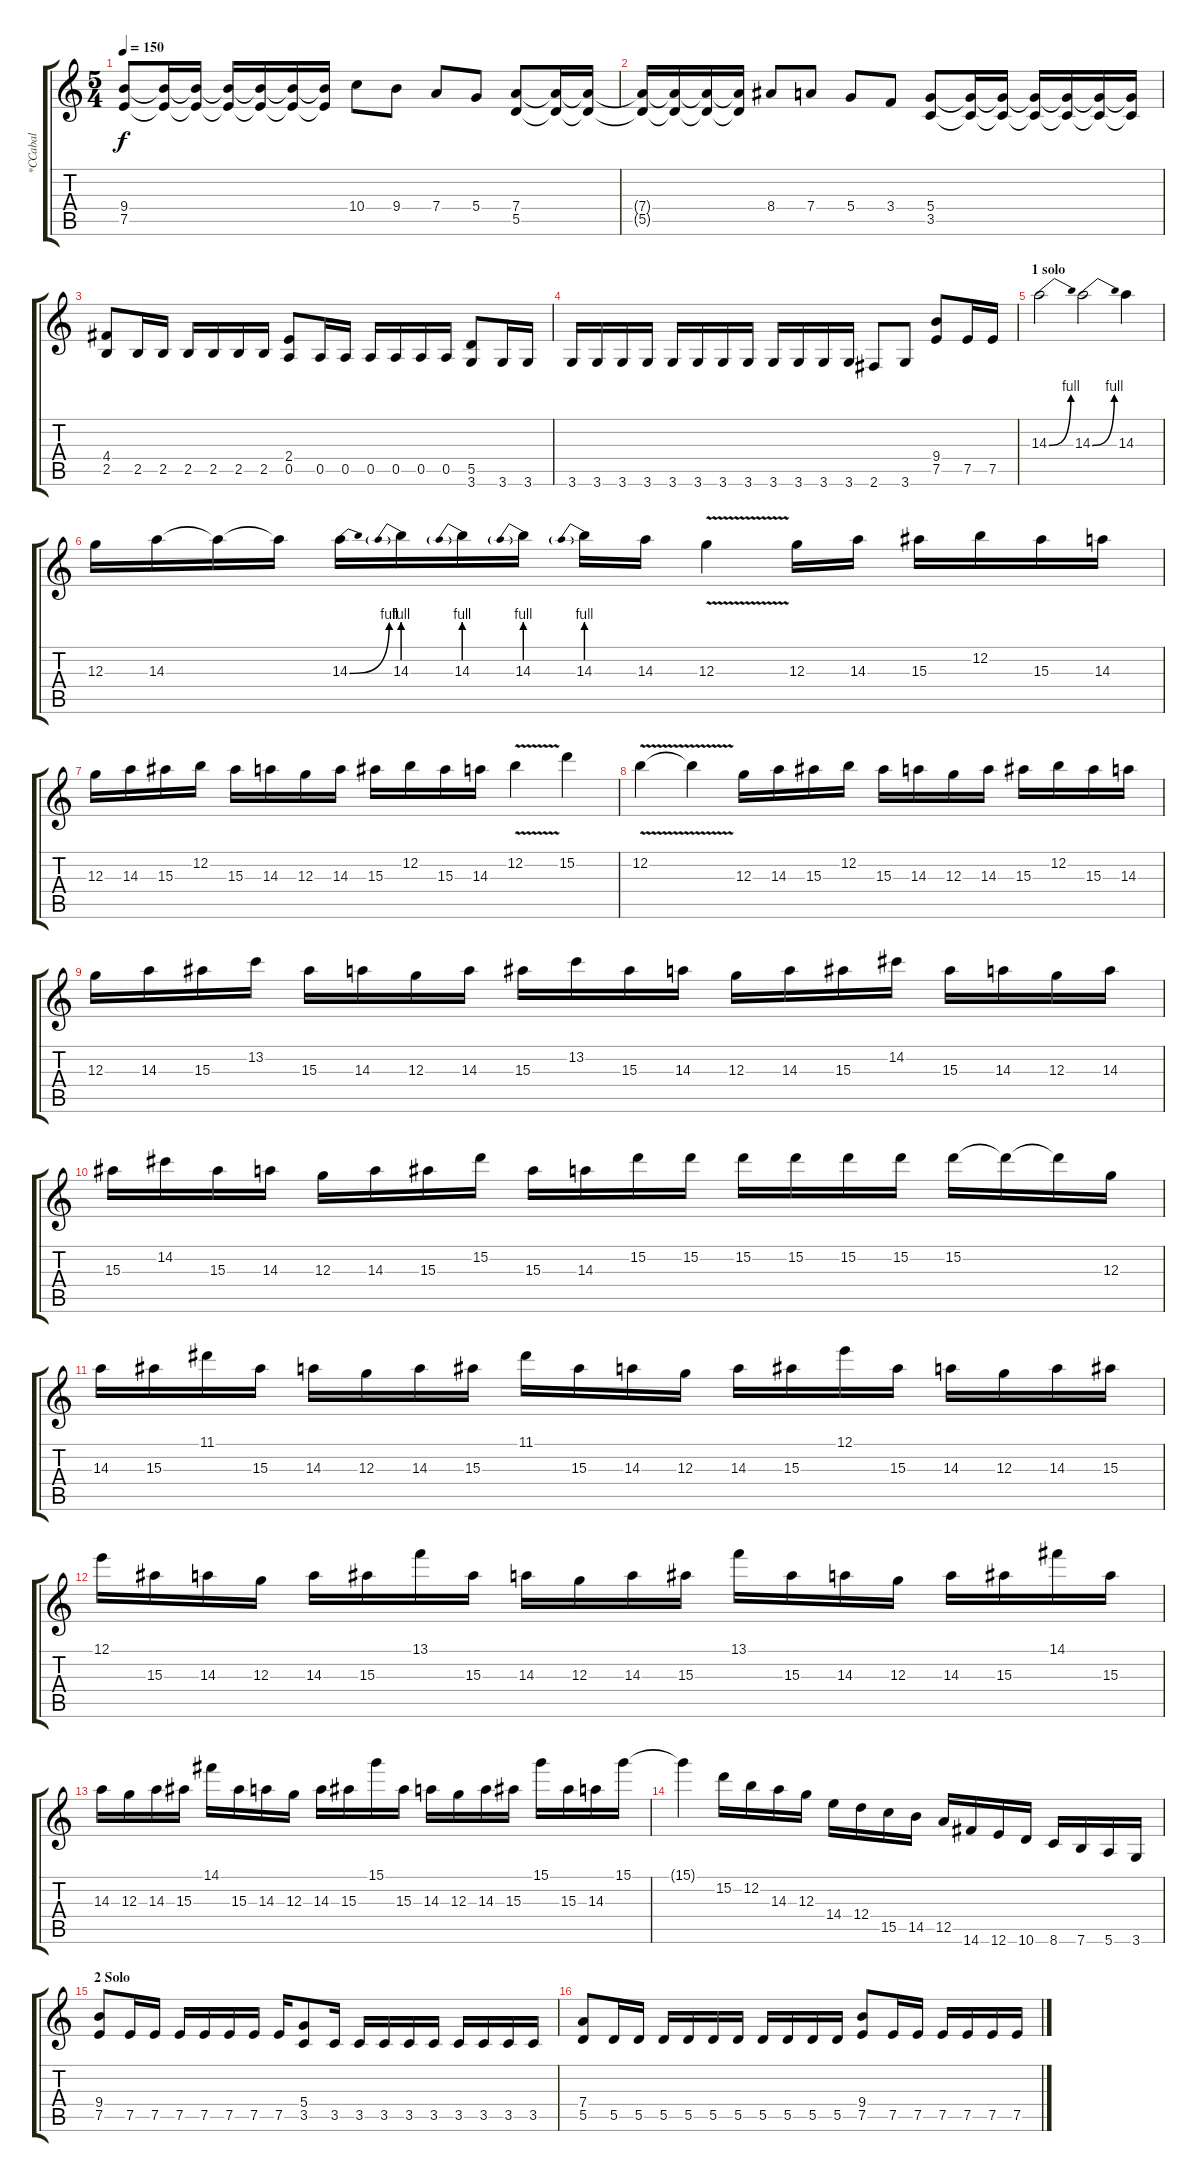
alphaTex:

\track ("*CCabal" "*CCabal") {instrument distortionguitar}
\staff {score tabs}
\tuning (E4 B3 G3 D3 A2 E2) {hide}
\ts (5 4)
\tempo 150
\clef g2
\ks c
(9.4 7.5).8{dy f} (9.4{t} 7.5{t}).16 (9.4{t} 7.5{t}).16 (9.4{t} 7.5{t}).16 (9.4{t} 7.5{t}).16 (9.4{t} 7.5{t}).16 (9.4{t} 7.5{t}).16 10.4.8 9.4.8 7.4.8 5.4.8 (7.4 5.5).8 (7.4{t} 5.5{t}).16 (7.4{t} 5.5{t}).16 |
(7.4{t} 5.5{t}).16 (7.4{t} 5.5{t}).16 (7.4{t} 5.5{t}).16 (7.4{t} 5.5{t}).16 8.4.8 7.4.8 5.4.8 3.4.8 (5.4 3.5).8 (5.4{t} 3.5{t}).16 (5.4{t} 3.5{t}).16 (5.4{t} 3.5{t}).16 (5.4{t} 3.5{t}).16 (5.4{t} 3.5{t}).16 (5.4{t} 3.5{t}).16 |
(4.4 2.5).8 2.5.16 2.5.16 2.5.16 2.5.16 2.5.16 2.5.16 (2.4 0.5).8 0.5.16 0.5.16 0.5.16 0.5.16 0.5.16 0.5.16 (5.5 3.6).8 3.6.16 3.6.16 |
3.6.16 3.6.16 3.6.16 3.6.16 3.6.16 3.6.16 3.6.16 3.6.16 3.6.16 3.6.16 3.6.16 3.6.16 2.6.8 3.6.8 (9.4 7.5).8 7.5.16 7.5.16 |
\section ("" "1 solo")
14.3{be (bend 0 0 60 4)}.2 14.3{be (bend 0 0 60 4)}.2 14.3.4 |
12.3.16 14.3.16 14.3{t}.16 14.3{t}.16 14.3{be (bend 0 0 60 4)}.16 14.3{be (prebend 0 4 60 4)}.16 14.3{be (prebend 0 4 60 4)}.16 14.3{be (prebend 0 4 60 4)}.16 14.3{be (prebend 0 4 60 4)}.16 14.3.16 12.3{v}.4 12.3.16 14.3.16 15.3.16 12.2.16 15.3.16 14.3.16 |
12.3.16 14.3.16 15.3.16 12.2.16 15.3.16 14.3.16 12.3.16 14.3.16 15.3.16 12.2.16 15.3.16 14.3.16 12.2{v}.4 15.2.4 |
12.2{v}.4 12.2{t}.4 12.3.16 14.3.16 15.3.16 12.2.16 15.3.16 14.3.16 12.3.16 14.3.16 15.3.16 12.2.16 15.3.16 14.3.16 |
12.3.16 14.3.16 15.3.16 13.2.16 15.3.16 14.3.16 12.3.16 14.3.16 15.3.16 13.2.16 15.3.16 14.3.16 12.3.16 14.3.16 15.3.16 14.2.16 15.3.16 14.3.16 12.3.16 14.3.16 |
15.3.16 14.2.16 15.3.16 14.3.16 12.3.16 14.3.16 15.3.16 15.2.16 15.3.16 14.3.16 15.2.16 15.2.16 15.2.16 15.2.16 15.2.16 15.2.16 15.2.16 15.2{t}.16 15.2{t}.16 12.3.16 |
14.3.16 15.3.16 11.1.16 15.3.16 14.3.16 12.3.16 14.3.16 15.3.16 11.1.16 15.3.16 14.3.16 12.3.16 14.3.16 15.3.16 12.1.16 15.3.16 14.3.16 12.3.16 14.3.16 15.3.16 |
12.1.16 15.3.16 14.3.16 12.3.16 14.3.16 15.3.16 13.1.16 15.3.16 14.3.16 12.3.16 14.3.16 15.3.16 13.1.16 15.3.16 14.3.16 12.3.16 14.3.16 15.3.16 14.1.16 15.3.16 |
14.3.16 12.3.16 14.3.16 15.3.16 14.1.16 15.3.16 14.3.16 12.3.16 14.3.16 15.3.16 15.1.16 15.3.16 14.3.16 12.3.16 14.3.16 15.3.16 15.1.16 15.3.16 14.3.16 15.1.16 |
15.1{t}.4 15.2.16 12.2.16 14.3.16 12.3.16 14.4.16 12.4.16 15.5.16 14.5.16 12.5.16 14.6.16 12.6.16 10.6.16 8.6.16 7.6.16 5.6.16 3.6.16 |
\section ("" "2 Solo")
(9.4 7.5).8 7.5.16 7.5.16 7.5.16 7.5.16 7.5.16 7.5.16 7.5.16 (5.4 3.5).8 3.5.16 3.5.16 3.5.16 3.5.16 3.5.16 3.5.16 3.5.16 3.5.16 3.5.16 |
(7.4 5.5).8 5.5.16 5.5.16 5.5.16 5.5.16 5.5.16 5.5.16 5.5.16 5.5.16 5.5.16 5.5.16 (9.4 7.5).8 7.5.16 7.5.16 7.5.16 7.5.16 7.5.16 7.5.16
